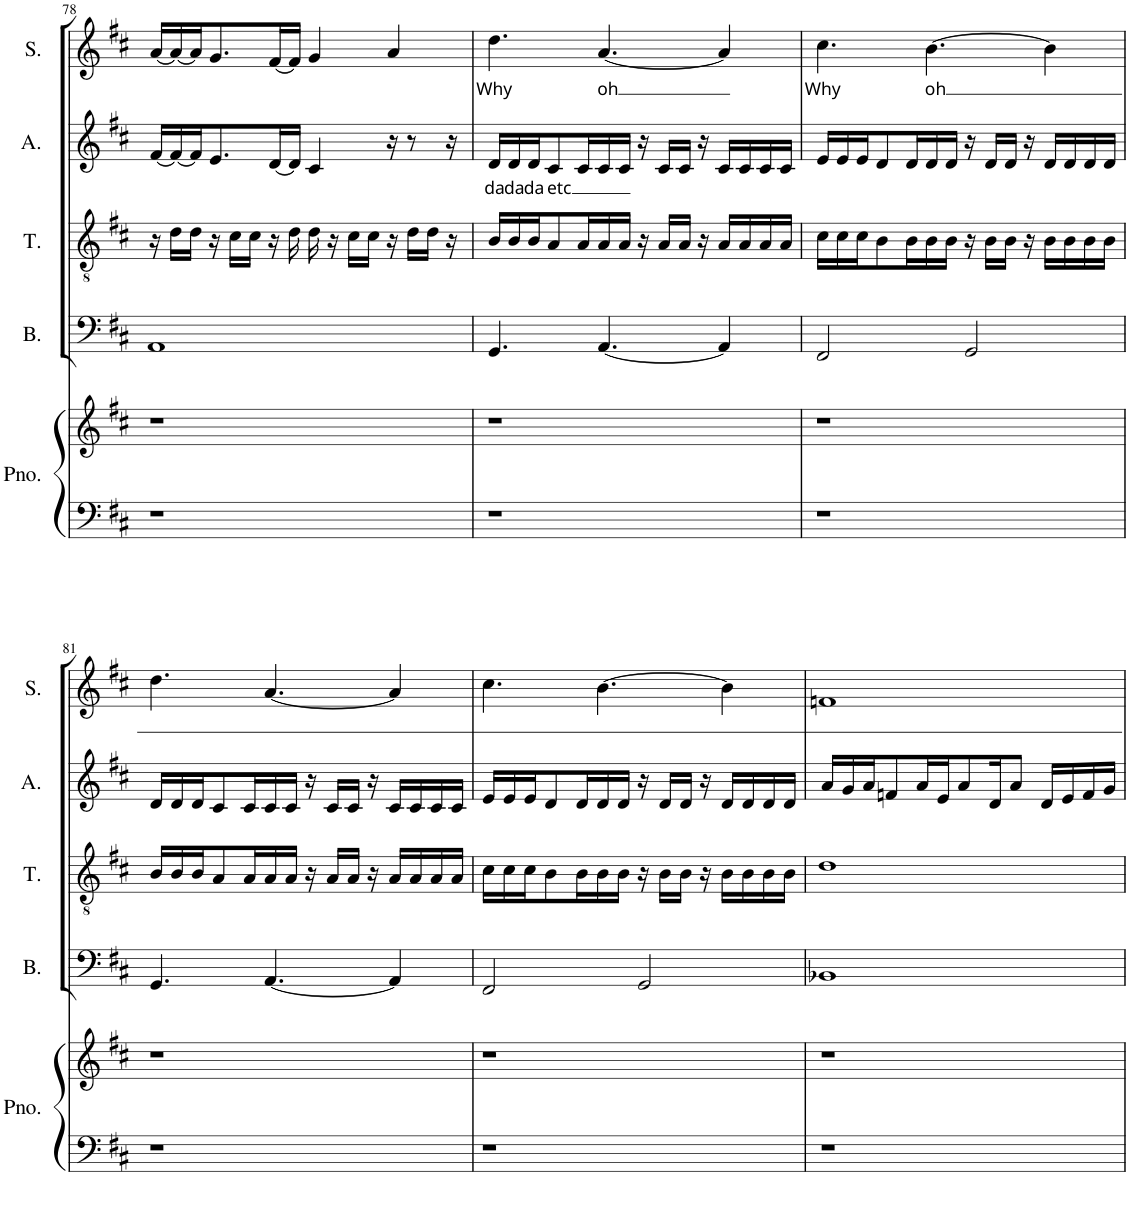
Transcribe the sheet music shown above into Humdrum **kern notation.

**kern	**kern	**kern	**kern	**kern	**text	**kern	**text
*part5	*part5	*part4	*part3	*part2	*part2	*part1	*part1
*staff6	*staff5	*staff4	*staff3	*staff2	*staff2	*staff1	*staff1
*I"Piano	*	*I"BASS	*I"TENOR	*I"ALTO	*	*I"SOPRANO	*
*I'Pno.	*	*I'B.	*I'T.	*I'A.	*	*I'S.	*
!!LO:PB:g=z
*clefF4	*clefG2	*clefF4	*clefGv2	*clefG2	*	*clefG2	*
*	*	*	*Trd7c12	*	*	*	*
*k[f#c#]	*k[f#c#]	*k[f#c#]	*k[f#c#]	*k[f#c#]	*	*k[f#c#]	*
*D:	*D:	*D:	*D:	*D:	*	*D:	*
*M4/4	*M4/4	*M4/4	*M4/4	*M4/4	*	*M4/4	*
=78	=78	=78	=78	=78	=78	=78	=78
1r	1r	1AA	16r	[16f#/LL	.	[16a/LL	.
.	.	.	16d\LL	16f#/_	.	16a/_	.
.	.	.	16d\JJ	16f#/J]	.	16a/J]	.
.	.	.	16r	8.e/	.	8.g/	.
.	.	.	16c#\LL	.	.	.	.
.	.	.	16c#\JJ	.	.	.	.
.	.	.	16r	[16d/L	.	[16f#/L	.
.	.	.	16d\	16d/JJ]	.	16f#/JJ]	.
.	.	.	16d\	4c#/	.	4g/	.
.	.	.	16r	.	.	.	.
.	.	.	16c#\LL	.	.	.	.
.	.	.	16c#\JJ	.	.	.	.
.	.	.	16r	16r	.	4a/	.
.	.	.	16d\LL	8r	.	.	.
.	.	.	16d\JJ	.	.	.	.
.	.	.	16r	16r	.	.	.
=79	=79	=79	=79	=79	=79	=79	=79
!	!	!	!	!	!LO:LY:b	!	!LO:LY:b
1r	1r	4.GG/	16B/LL	16d/LL	da	4.dd\	Why
!	!	!	!	!	!LO:LY:b	!	!
.	.	.	16B/	16d/	da	.	.
!	!	!	!	!	!LO:LY:b	!	!
.	.	.	16B/J	16d/J	da	.	.
!	!	!	!	!	!LO:LY:b	!	!
.	.	.	8A/	8c#/	etc	.	.
.	.	.	16A/L	16c#/L	.	.	.
!	!	!	!	!	!	!	!LO:LY:b
.	.	[4.AA/	16A/	16c#/	.	[4.a/	oh
.	.	.	16A/JJ	16c#/JJ	.	.	.
.	.	.	16r	16r	.	.	.
.	.	.	16A/LL	16c#/LL	.	.	.
.	.	.	16A/JJ	16c#/JJ	.	.	.
.	.	.	16r	16r	.	.	.
.	.	4AA/]	16A/LL	16c#/LL	.	4a/]	.
.	.	.	16A/	16c#/	.	.	.
.	.	.	16A/	16c#/	.	.	.
.	.	.	16A/JJ	16c#/JJ	.	.	.
=80	=80	=80	=80	=80	=80	=80	=80
!	!	!	!	!	!	!	!LO:LY:b
1r	1r	2FF#/	16c#\LL	16e/LL	.	4.cc#\	Why
.	.	.	16c#\	16e/	.	.	.
.	.	.	16c#\J	16e/J	.	.	.
.	.	.	8B\	8d/	.	.	.
.	.	.	16B\L	16d/L	.	.	.
!	!	!	!	!	!	!	!LO:LY:b
.	.	.	16B\	16d/	.	[4.b\	oh
.	.	.	16B\JJ	16d/JJ	.	.	.
.	.	2GG/	16r	16r	.	.	.
.	.	.	16B\LL	16d/LL	.	.	.
.	.	.	16B\JJ	16d/JJ	.	.	.
.	.	.	16r	16r	.	.	.
.	.	.	16B\LL	16d/LL	.	4b\]	.
.	.	.	16B\	16d/	.	.	.
.	.	.	16B\	16d/	.	.	.
.	.	.	16B\JJ	16d/JJ	.	.	.
!!LO:LB:g=z
=81	=81	=81	=81	=81	=81	=81	=81
1r	1r	4.GG/	16B/LL	16d/LL	.	4.dd\	.
.	.	.	16B/	16d/	.	.	.
.	.	.	16B/J	16d/J	.	.	.
.	.	.	8A/	8c#/	.	.	.
.	.	.	16A/L	16c#/L	.	.	.
.	.	[4.AA/	16A/	16c#/	.	[4.a/	.
.	.	.	16A/JJ	16c#/JJ	.	.	.
.	.	.	16r	16r	.	.	.
.	.	.	16A/LL	16c#/LL	.	.	.
.	.	.	16A/JJ	16c#/JJ	.	.	.
.	.	.	16r	16r	.	.	.
.	.	4AA/]	16A/LL	16c#/LL	.	4a/]	.
.	.	.	16A/	16c#/	.	.	.
.	.	.	16A/	16c#/	.	.	.
.	.	.	16A/JJ	16c#/JJ	.	.	.
=82	=82	=82	=82	=82	=82	=82	=82
1r	1r	2FF#/	16c#\LL	16e/LL	.	4.cc#\	.
.	.	.	16c#\	16e/	.	.	.
.	.	.	16c#\J	16e/J	.	.	.
.	.	.	8B\	8d/	.	.	.
.	.	.	16B\L	16d/L	.	.	.
.	.	.	16B\	16d/	.	[4.b\	.
.	.	.	16B\JJ	16d/JJ	.	.	.
.	.	2GG/	16r	16r	.	.	.
.	.	.	16B\LL	16d/LL	.	.	.
.	.	.	16B\JJ	16d/JJ	.	.	.
.	.	.	16r	16r	.	.	.
.	.	.	16B\LL	16d/LL	.	4b\]	.
.	.	.	16B\	16d/	.	.	.
.	.	.	16B\	16d/	.	.	.
.	.	.	16B\JJ	16d/JJ	.	.	.
=83	=83	=83	=83	=83	=83	=83	=83
1r	1r	1BB-X	1d	16a/LL	.	1fn	.
.	.	.	.	16g/	.	.	.
.	.	.	.	16a/J	.	.	.
.	.	.	.	8fn/	.	.	.
.	.	.	.	16a/L	.	.	.
.	.	.	.	16e/J	.	.	.
.	.	.	.	8a/	.	.	.
.	.	.	.	16d/K	.	.	.
.	.	.	.	8a/J	.	.	.
.	.	.	.	16d/LL	.	.	.
.	.	.	.	16e/	.	.	.
.	.	.	.	16f/	.	.	.
.	.	.	.	16g/JJ	.	.	.
=	=	=	=	=	=	=	=
*-	*-	*-	*-	*-	*-	*-	*-
